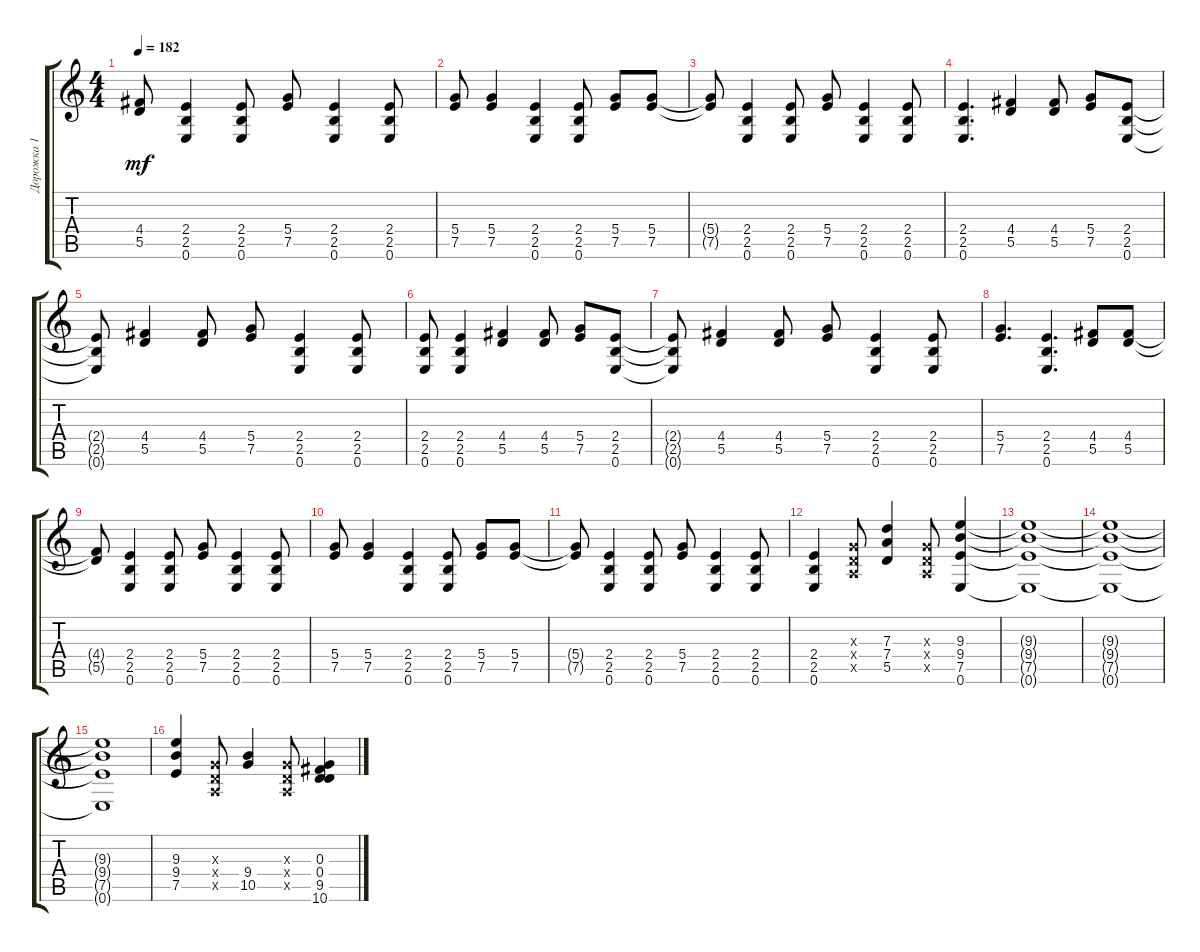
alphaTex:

\track ("Дорожка 1" "Дорожка 1") {instrument overdrivenguitar}
\staff {score tabs}
\tuning (E4 B3 G3 D3 A2 E2) {hide}
\ts (4 4)
\tempo 182
\clef g2
\ks c
(4.4{t} 5.5{t}).8{dy mf} (2.4 2.5 0.6).4 (2.4 2.5 0.6).8 (5.4 7.5).8 (2.4 2.5 0.6).4 (2.4 2.5 0.6).8 |
(5.4 7.5).8 (5.4 7.5).4 (2.4 2.5 0.6).4 (2.4 2.5 0.6).8 (5.4 7.5).8 (5.4 7.5).8 |
(5.4{t} 7.5{t}).8 (2.4 2.5 0.6).4 (2.4 2.5 0.6).8 (5.4 7.5).8 (2.4 2.5 0.6).4 (2.4 2.5 0.6).8 |
(2.4 2.5 0.6).4{d} (4.4 5.5).4 (4.4 5.5).8 (5.4 7.5).8 (2.4 2.5 0.6).8 |
(2.4{t} 2.5{t} 0.6{t}).8 (4.4 5.5).4 (4.4 5.5).8 (5.4 7.5).8 (2.4 2.5 0.6).4 (2.4 2.5 0.6).8 |
(2.4 2.5 0.6).8 (2.4 2.5 0.6).4 (4.4 5.5).4 (4.4 5.5).8 (5.4 7.5).8 (2.4 2.5 0.6).8 |
(2.4{t} 2.5{t} 0.6{t}).8 (4.4 5.5).4 (4.4 5.5).8 (5.4 7.5).8 (2.4 2.5 0.6).4 (2.4 2.5 0.6).8 |
(5.4 7.5).4{d} (2.4 2.5 0.6).4{d} (4.4 5.5).8 (4.4 5.5).8 |
(4.4{t} 5.5{t}).8 (2.4 2.5 0.6).4 (2.4 2.5 0.6).8 (5.4 7.5).8 (2.4 2.5 0.6).4 (2.4 2.5 0.6).8 |
(5.4 7.5).8 (5.4 7.5).4 (2.4 2.5 0.6).4 (2.4 2.5 0.6).8 (5.4 7.5).8 (5.4 7.5).8 |
(5.4{t} 7.5{t}).8 (2.4 2.5 0.6).4 (2.4 2.5 0.6).8 (5.4 7.5).8 (2.4 2.5 0.6).4 (2.4 2.5 0.6).8 |
(2.4 2.5 0.6).4 (0.3{x} 0.4{x} 0.5{x}).8 (7.3 7.4 5.5).4 (0.3{x} 0.4{x} 0.5{x}).8 (9.3 9.4 7.5 0.6).4 |
(9.3{t} 9.4{t} 7.5{t} 0.6{t}).1 |
(9.3{t} 9.4{t} 7.5{t} 0.6{t}).1 |
(9.3{t} 9.4{t} 7.5{t} 0.6{t}).1 |
(9.3 9.4 7.5).4 (0.3{x} 0.4{x} 0.5{x}).8 (9.4 10.5).4 (0.3{x} 0.4{x} 0.5{x}).8 (0.3 0.4 9.5 10.6).4
